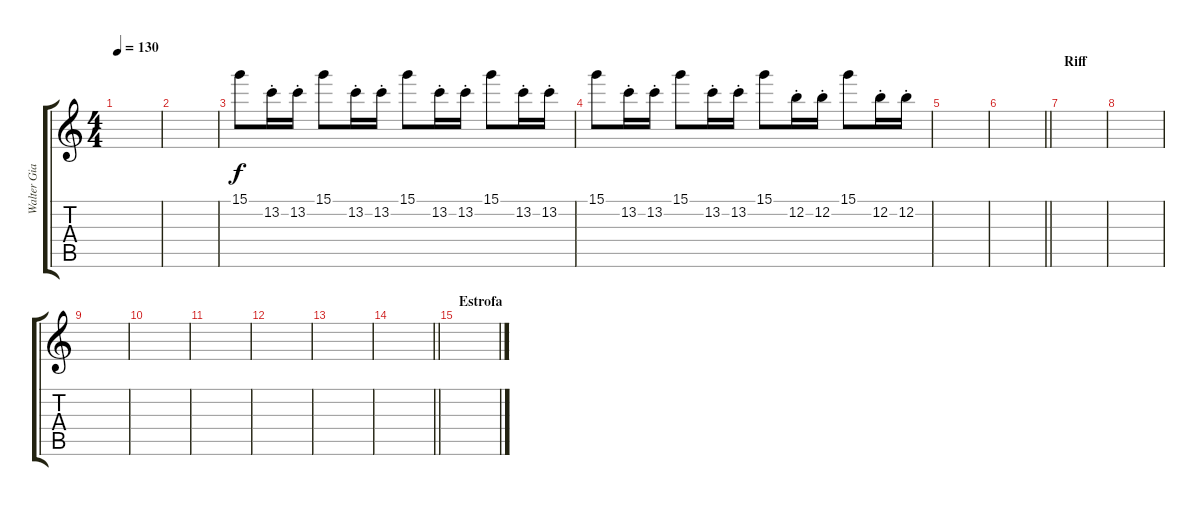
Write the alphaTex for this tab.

\track ("Walter Giardino" "Walter Gia") {instrument distortionguitar}
\staff {score tabs}
\tuning (E4 B3 G3 D3 A2 E2) {hide}
\ts (4 4)
\tempo 130
\clef g2
\ks c
|
|
15.1.8 13.2{st}.16 13.2{st}.16 15.1.8 13.2{st}.16 13.2{st}.16 15.1.8 13.2{st}.16 13.2{st}.16 15.1.8 13.2{st}.16 13.2{st}.16 |
15.1.8 13.2{st}.16 13.2{st}.16 15.1.8 13.2{st}.16 13.2{st}.16 15.1.8 12.2{st}.16 12.2{st}.16 15.1.8 12.2{st}.16 12.2{st}.16 |
|
\barLineRight lightlight
|
\section ("" "Riff")
|
|
|
|
|
|
|
\barLineRight lightlight
|
\section ("" "Estrofa")
